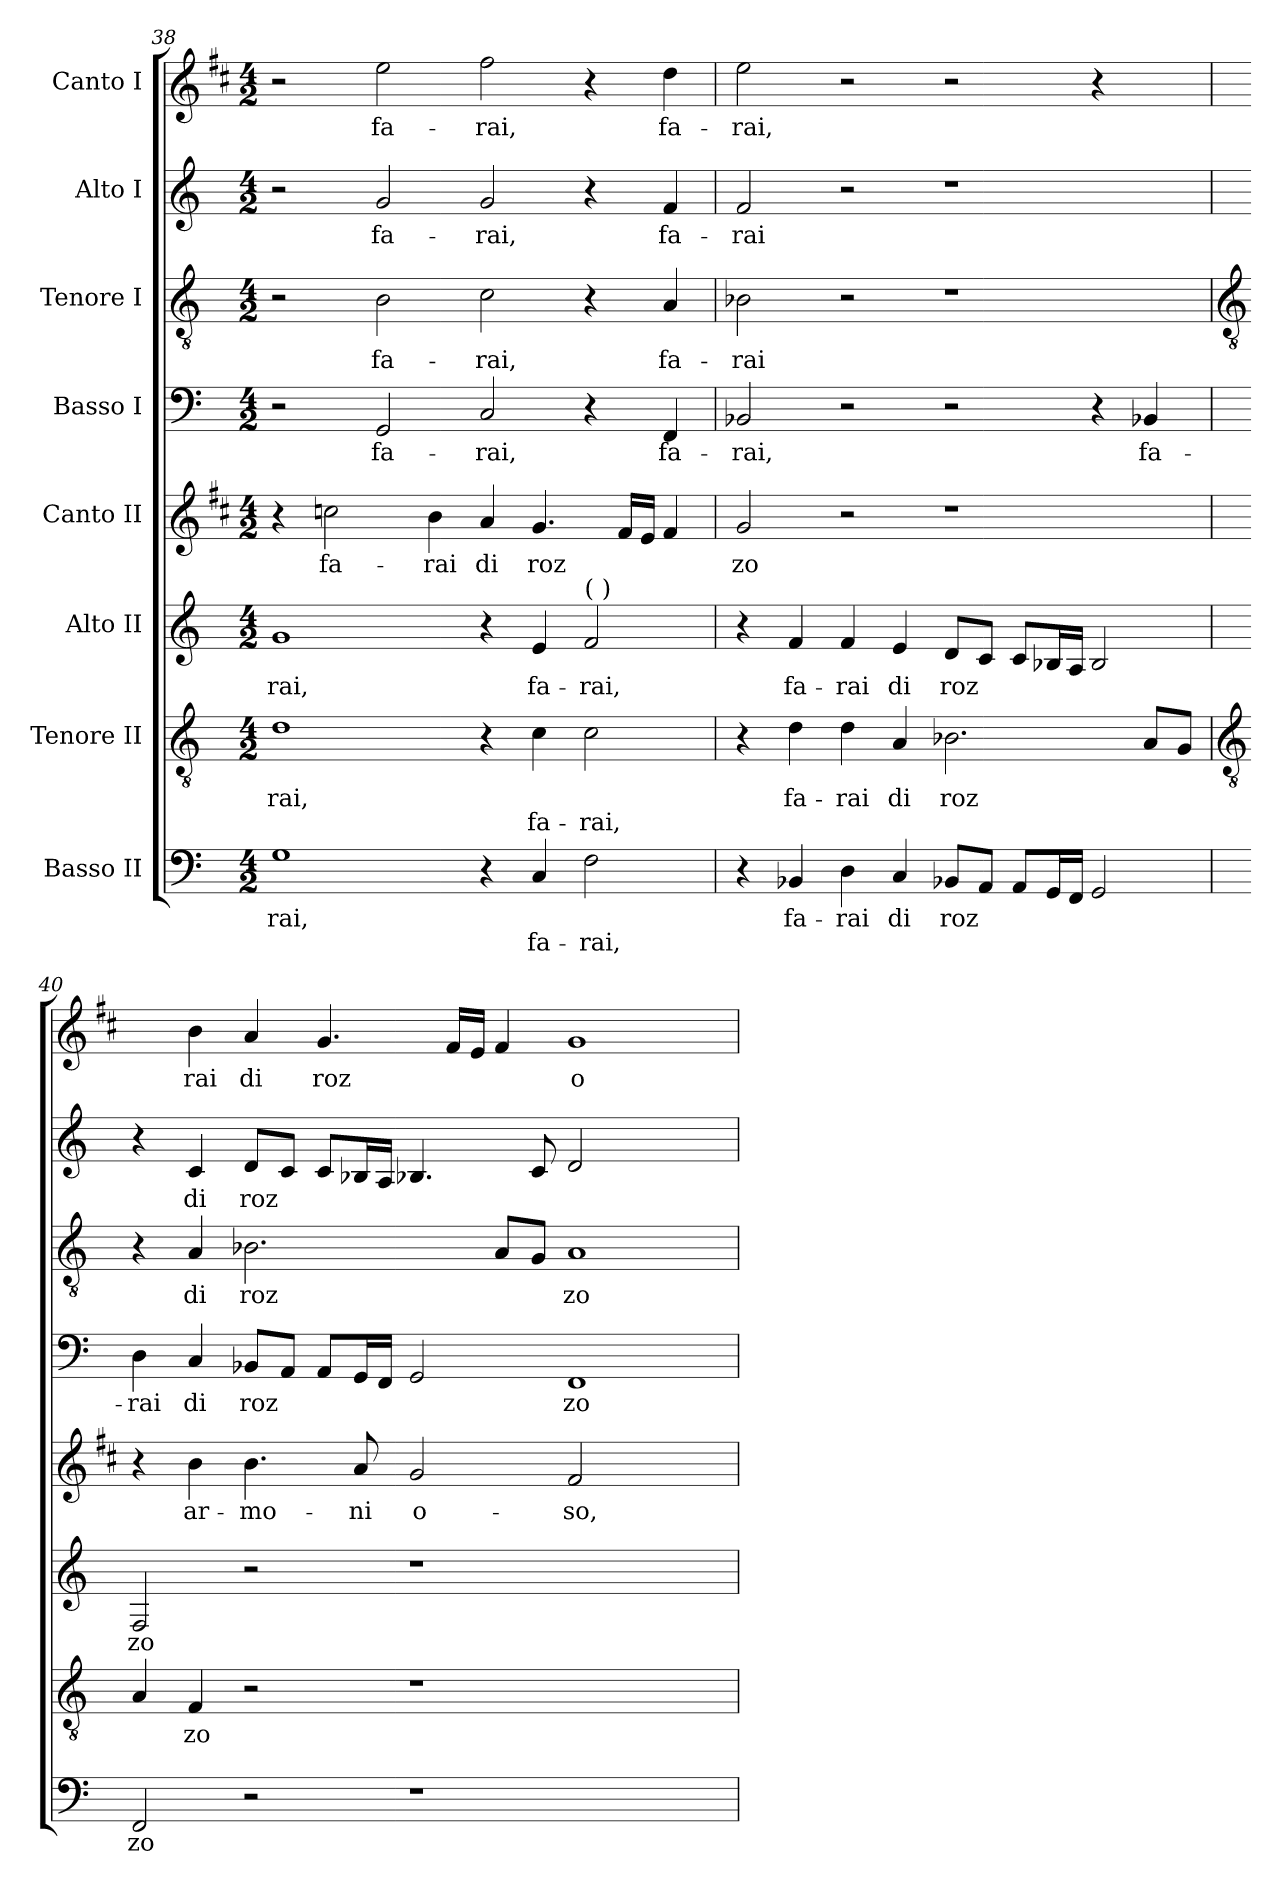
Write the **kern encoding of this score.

**kern	**text	**text	**kern	**text	**text	**kern	**text	**kern	**text	**kern	**text	**kern	**text	**kern	**text	**kern	**text
*part8	*part8	*part8	*part7	*part7	*part7	*part6	*part6	*part5	*part5	*part4	*part4	*part3	*part3	*part2	*part2	*part1	*part1
*staff8	*staff8	*staff8	*staff7	*staff7	*staff7	*staff6	*staff6	*staff5	*staff5	*staff4	*staff4	*staff3	*staff3	*staff2	*staff2	*staff1	*staff1
*I"Basso II	*	*	*I"Tenore II	*	*	*I"Alto II	*	*I"Canto II	*	*I"Basso I	*	*I"Tenore I	*	*I"Alto I	*	*I"Canto I	*
*clefF4	*	*	*clefGv2	*	*	*clefG2	*	*clefG2	*	*clefF4	*	*clefGv2	*	*clefG2	*	*clefG2	*
*	*	*	*	*	*	*	*	*ITrd1c2	*	*	*	*	*	*	*	*ITrd1c2	*
*k[]	*	*	*k[]	*	*	*k[]	*	*k[]	*	*k[]	*	*k[]	*	*k[]	*	*k[]	*
*C:	*	*	*C:	*	*	*C:	*	*C:	*	*C:	*	*C:	*	*C:	*	*C:	*
*M4/2	*	*	*M4/2	*	*	*M4/2	*	*M4/2	*	*M4/2	*	*M4/2	*	*M4/2	*	*M4/2	*
=38	=38	=38	=38	=38	=38	=38	=38	=38	=38	=38	=38	=38	=38	=38	=38	=38	=38
!	!LO:LY:b	!	!	!LO:LY:b	!	!	!LO:LY:b	!	!	!	!	!	!	!	!	!	!
1G	-rai,	.	1d	-rai,	.	1g	-rai,	4r	.	2r	.	2r	.	2r	.	2r	.
!	!	!	!	!	!	!	!	!	!LO:LY:b	!	!	!	!	!	!	!	!
.	.	.	.	.	.	.	.	2b-X	fa-	.	.	.	.	.	.	.	.
!	!	!	!	!	!	!	!	!	!	!	!LO:LY:b	!	!LO:LY:b	!	!LO:LY:b	!	!LO:LY:b
.	.	.	.	.	.	.	.	.	.	2GG	fa-	2B	fa-	2g	fa-	2dd	fa-
!	!	!	!	!	!	!	!	!	!LO:LY:b	!	!	!	!	!	!	!	!
.	.	.	.	.	.	.	.	4a	-rai	.	.	.	.	.	.	.	.
!	!	!	!	!	!	!	!	!	!LO:LY:b	!	!LO:LY:b	!	!LO:LY:b	!	!LO:LY:b	!	!LO:LY:b
4r	.	.	4r	.	.	4r	.	4g	di	2C	-rai,	2c	-rai,	2g	-rai,	2ee	-rai,
!	!	!LO:LY:b	!	!	!LO:LY:b	!	!LO:LY:b	!	!LO:LY:b	!	!	!	!	!	!	!	!
4C	.	fa-	4c	.	fa-	4e	fa-	4.f	roz	.	.	.	.	.	.	.	.
!	!	!	!	!	!	!LO:TX:a:t=(  )	!	!	!	!	!	!	!	!	!	!	!
!	!	!LO:LY:b	!	!	!LO:LY:b	!	!LO:LY:b	!	!	!	!	!	!	!	!	!	!
2F	.	-rai,	2c	.	-rai,	2f	-rai,	.	.	4r	.	4r	.	4r	.	4r	.
.	.	.	.	.	.	.	.	16eLL	.	.	.	.	.	.	.	.	.
.	.	.	.	.	.	.	.	16dJJ	.	.	.	.	.	.	.	.	.
!	!	!	!	!	!	!	!	!	!	!	!LO:LY:b	!	!LO:LY:b	!	!LO:LY:b	!	!LO:LY:b
.	.	.	.	.	.	.	.	4e	.	4FF	fa-	4A	fa-	4f	fa-	4cc	fa-
!!LO:LB:g=z
=39	=39	=39	=39	=39	=39	=39	=39	=39	=39	=39	=39	=39	=39	=39	=39	=39	=39
!	!	!	!	!	!	!	!	!	!LO:LY:b	!	!LO:LY:b	!	!LO:LY:b	!	!LO:LY:b	!	!LO:LY:b
4r	.	.	4r	.	.	4r	.	2f	zo	2BB-	-rai,	2B-X	-rai	2f	-rai	2dd	-rai,
!	!LO:LY:b	!	!	!LO:LY:b	!	!	!LO:LY:b	!	!	!	!	!	!	!	!	!	!
4BB-X	fa-	.	4d	fa-	.	4f	fa-	.	.	.	.	.	.	.	.	.	.
!	!LO:LY:b	!	!	!LO:LY:b	!	!	!LO:LY:b	!	!	!	!	!	!	!	!	!	!
4D	-rai	.	4d	-rai	.	4f	-rai	2r	.	2r	.	2r	.	2r	.	2r	.
!	!LO:LY:b	!	!	!LO:LY:b	!	!	!LO:LY:b	!	!	!	!	!	!	!	!	!	!
4C	di	.	4A	di	.	4e	di	.	.	.	.	.	.	.	.	.	.
!	!LO:LY:b	!	!	!LO:LY:b	!	!	!LO:LY:b	!	!	!	!	!	!	!	!	!	!
8BB-XL	roz	.	2.B-X	roz	.	8dL	roz	1r	.	2r	.	1r	.	1r	.	2r	.
8AAJ	.	.	.	.	.	8cJ	.	.	.	.	.	.	.	.	.	.	.
8AAL	.	.	.	.	.	8cL	.	.	.	.	.	.	.	.	.	.	.
16GGL	.	.	.	.	.	16B-XL	.	.	.	.	.	.	.	.	.	.	.
16FFJJ	.	.	.	.	.	16AJJ	.	.	.	.	.	.	.	.	.	.	.
2GG	.	.	.	.	.	2B-	.	.	.	4r	.	.	.	.	.	4r	.
!	!	!	!	!	!	!	!	!	!	!	!LO:LY:b	!	!	!	!	!	!LO:LY:b
.	.	.	8AL	.	.	.	.	.	.	4BB-X	fa-	.	.	.	.	[4b-Xyy	fa
.	.	.	8GJ	.	.	.	.	.	.	.	.	.	.	.	.	.	.
!!LO:LB:g=z
=40	=40	=40	=40	=40	=40	=40	=40	=40	=40	=40	=40	=40	=40	=40	=40	=40	=40
*	*	*	*clefGv2	*	*	*	*	*	*	*	*	*clefGv2	*	*	*	*	*
!	!LO:LY:b	!	!	!	!	!	!LO:LY:b	!	!	!	!LO:LY:b	!	!	!	!	!	!
2FF	zo	.	4A	.	.	2F	zo	4r	.	4D	-rai	4r	.	4r	.	4b-yy]	.
!	!	!	!	!LO:LY:b	!	!	!	!	!LO:LY:b	!	!LO:LY:b	!	!LO:LY:b	!	!LO:LY:b	!	!LO:LY:b
.	.	.	4F	zo	.	.	.	4a	ar-	4C	di	4A	di	4c	di	4a	rai
!	!	!	!	!	!	!	!	!	!LO:LY:b	!	!LO:LY:b	!	!LO:LY:b	!	!LO:LY:b	!	!LO:LY:b
2r	.	.	2r	.	.	2r	.	4.a	-mo-	8BB-XL	roz	2.B-X	roz	8dL	roz	4g	di
.	.	.	.	.	.	.	.	.	.	8AAJ	.	.	.	8cJ	.	.	.
!	!	!	!	!	!	!	!	!	!	!	!	!	!	!	!	!	!LO:LY:b
.	.	.	.	.	.	.	.	.	.	8AAL	.	.	.	8cL	.	4.f	roz
!	!	!	!	!	!	!	!	!	!LO:LY:b	!	!	!	!	!	!	!	!
.	.	.	.	.	.	.	.	8g	-ni	16GGL	.	.	.	16B-XL	.	.	.
.	.	.	.	.	.	.	.	.	.	16FFJJ	.	.	.	16AJJ	.	.	.
!	!	!	!	!	!	!	!	!	!LO:LY:b	!	!	!	!	!	!	!	!
1r	.	.	1r	.	.	1r	.	2f	o-	2GG	.	.	.	4.B-X	.	.	.
.	.	.	.	.	.	.	.	.	.	.	.	.	.	.	.	16eLL	.
.	.	.	.	.	.	.	.	.	.	.	.	.	.	.	.	16dJJ	.
.	.	.	.	.	.	.	.	.	.	.	.	8AL	.	.	.	4e	.
.	.	.	.	.	.	.	.	.	.	.	.	8GJ	.	8c	.	.	.
!	!	!	!	!	!	!	!	!	!LO:LY:b	!	!LO:LY:b	!	!LO:LY:b	!	!	!	!LO:LY:b
.	.	.	.	.	.	.	.	2e	-so,	1FF	zo	1A	zo	2d	.	1f	o
2ryy	.	.	2ryy	.	.	2ryy	.	2ryy	.	.	.	.	.	2ryy	.	.	.
=	=	=	=	=	=	=	=	=	=	=	=	=	=	=	=	=	=
*-	*-	*-	*-	*-	*-	*-	*-	*-	*-	*-	*-	*-	*-	*-	*-	*-	*-
